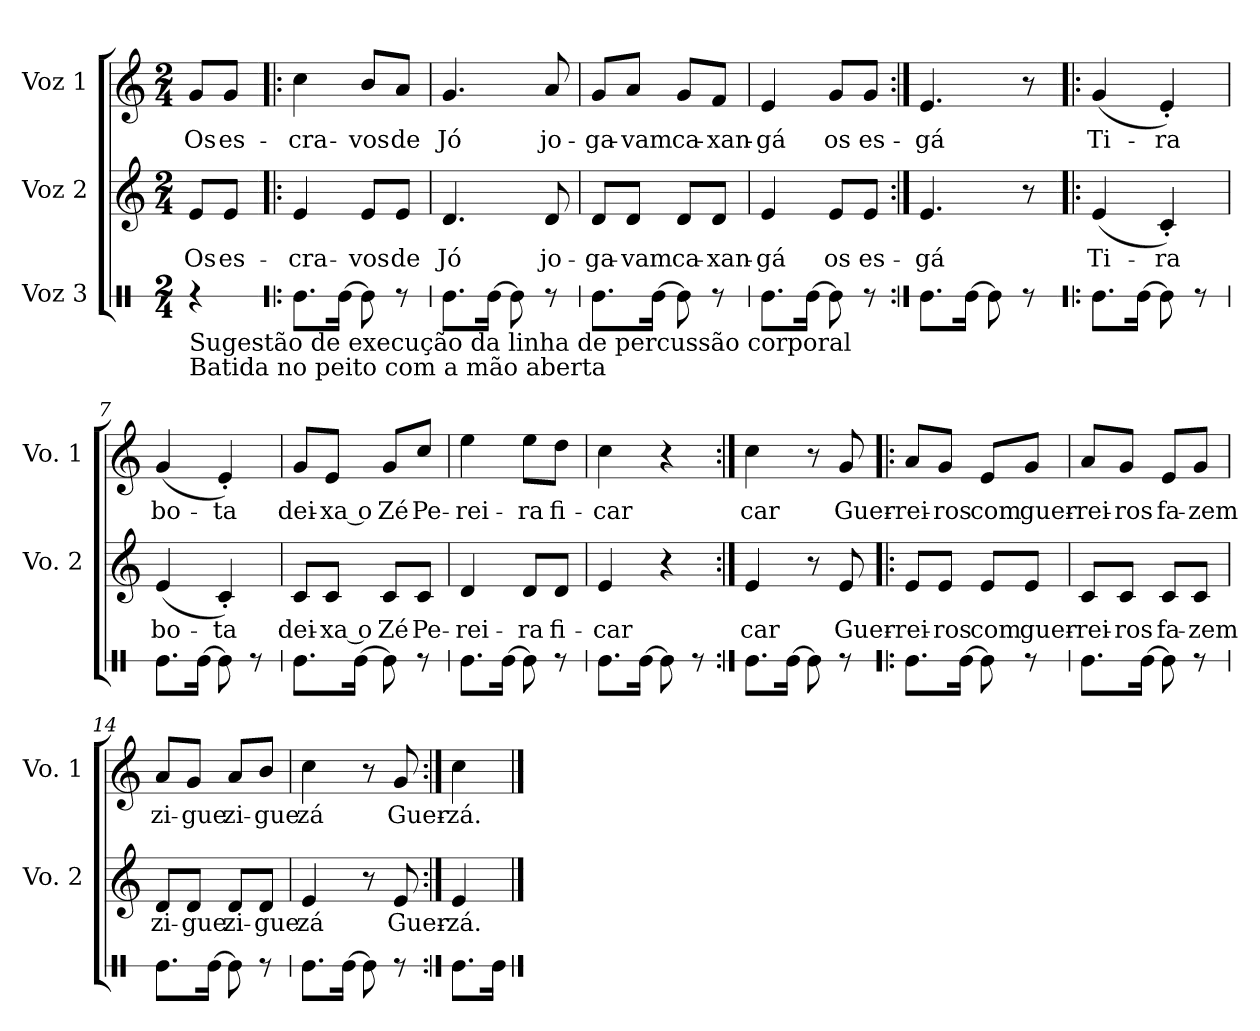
**kern	**kern	**text	**kern	**text
*part3	*part2	*part2	*part1	*part1
*staff3	*staff2	*staff2	*staff1	*staff1
*I"Voz 3	*I"Voz 2	*	*I"Voz 1	*
*	*I'Vo. 2	*	*I'Vo. 1	*
*stria1	*	*	*	*
*clefX	*clefG2	*	*clefG2	*
*k[]	*k[]	*	*k[]	*
*M2/4	*M2/4	*	*M2/4	*
*MM90	*MM90	*	*MM90	*
=	=	=	=	=
!LO:TX:b:t=Sugestão de execução da linha de percussão corporal	!	!	!	!
!LO:TX:b:t=Batida no peito com a mão aberta	!	!	!	!
!	!	!LO:LY:b	!	!LO:LY:b
4r	8e/L	Os	8g/L	Os
!	!	!LO:LY:b	!	!LO:LY:b
.	8e/J	es-	8g/J	es-
=1!|:	=1!|:	=1!|:	=1!|:	=1!|:
!	!	!LO:LY:b	!	!LO:LY:b
8.Re\L	4e/	-cra-	4cc\	-cra-
[16Re\Jk	.	.	.	.
!	!	!LO:LY:b	!	!LO:LY:b
8Re\]	8e/L	-vos	8b/L	-vos
!	!	!LO:LY:b	!	!LO:LY:b
8r	8e/J	de	8a/J	de
=2	=2	=2	=2	=2
!	!	!LO:LY:b	!	!LO:LY:b
8.Re\L	4.d/	Jó	4.g/	Jó
[16Re\Jk	.	.	.	.
8Re\]	.	.	.	.
!	!	!LO:LY:b	!	!LO:LY:b
8r	8d/	jo-	8a/	jo-
=3	=3	=3	=3	=3
!	!	!LO:LY:b	!	!LO:LY:b
8.Re\L	8d/L	-ga-	8g/L	-ga-
!	!	!LO:LY:b	!	!LO:LY:b
.	8d/J	-vam	8a/J	-vam
[16Re\Jk	.	.	.	.
!	!	!LO:LY:b	!	!LO:LY:b
8Re\]	8d/L	ca-	8g/L	ca-
!	!	!LO:LY:b	!	!LO:LY:b
8r	8d/J	-xan-	8f/J	-xan-
=4	=4	=4	=4	=4
!	!	!LO:LY:b	!	!LO:LY:b
8.Re\L	4e/	-gá	4e/	-gá
[16Re\Jk	.	.	.	.
!	!	!LO:LY:b	!	!LO:LY:b
8Re\]	8e/L	os	8g/L	os
!	!	!LO:LY:b	!	!LO:LY:b
8r	8e/J	es-	8g/J	es-
=5:|!	=5:|!	=5:|!	=5:|!	=5:|!
!	!	!LO:LY:b	!	!LO:LY:b
8.Re\L	4.e/	-gá	4.e/	-gá
[16Re\Jk	.	.	.	.
8Re\]	.	.	.	.
8r	8r	.	8r	.
!!LO:LB:g=z
=6!|:	=6!|:	=6!|:	=6!|:	=6!|:
!	!	!LO:LY:b	!	!LO:LY:b
8.Re\L	(<4e/	Ti-	(<4g/	Ti-
[16Re\Jk	.	.	.	.
!	!	!LO:LY:b	!	!LO:LY:b
8Re\]	4c'/)	-ra	4e'/)	-ra
8r	.	.	.	.
=7	=7	=7	=7	=7
!	!	!LO:LY:b	!	!LO:LY:b
8.Re\L	(<4e/	bo-	(<4g/	bo-
[16Re\Jk	.	.	.	.
!	!	!LO:LY:b	!	!LO:LY:b
8Re\]	4c'/)	-ta	4e'/)	-ta
8r	.	.	.	.
=8	=8	=8	=8	=8
!	!	!LO:LY:b	!	!LO:LY:b
8.Re\L	8c/L	dei-	8g/L	dei-
!	!	!LO:LY:b	!	!LO:LY:b
.	8c/J	-xa o	8e/J	-xa o
[16Re\Jk	.	.	.	.
!	!	!LO:LY:b	!	!LO:LY:b
8Re\]	8c/L	Zé	8g/L	Zé
!	!	!LO:LY:b	!	!LO:LY:b
8r	8c/J	Pe-	8cc/J	Pe-
=9	=9	=9	=9	=9
!	!	!LO:LY:b	!	!LO:LY:b
8.Re\L	4d/	-rei-	4ee\	-rei-
[16Re\Jk	.	.	.	.
!	!	!LO:LY:b	!	!LO:LY:b
8Re\]	8d/L	-ra	8ee\L	-ra
!	!	!LO:LY:b	!	!LO:LY:b
8r	8d/J	fi-	8dd\J	fi-
=10	=10	=10	=10	=10
!	!	!LO:LY:b	!	!LO:LY:b
8.Re\L	4e/	-car	4cc\	-car
[16Re\Jk	.	.	.	.
8Re\]	4r	.	4r	.
8r	.	.	.	.
=11:|!	=11:|!	=11:|!	=11:|!	=11:|!
!	!	!LO:LY:b	!	!LO:LY:b
8.Re\L	4e/	-car	4cc\	-car
[16Re\Jk	.	.	.	.
8Re\]	8r	.	8r	.
!	!	!LO:LY:b	!	!LO:LY:b
8r	8e/	Guer-	8g/	Guer-
!!LO:LB:g=z
=12!|:	=12!|:	=12!|:	=12!|:	=12!|:
!	!	!LO:LY:b	!	!LO:LY:b
8.Re\L	8e/L	-rei-	8a/L	-rei-
!	!	!LO:LY:b	!	!LO:LY:b
.	8e/J	-ros	8g/J	-ros
[16Re\Jk	.	.	.	.
!	!	!LO:LY:b	!	!LO:LY:b
8Re\]	8e/L	com	8e/L	com
!	!	!LO:LY:b	!	!LO:LY:b
8r	8e/J	guer-	8g/J	guer-
=13	=13	=13	=13	=13
!	!	!LO:LY:b	!	!LO:LY:b
8.Re\L	8c/L	-rei-	8a/L	-rei-
!	!	!LO:LY:b	!	!LO:LY:b
.	8c/J	-ros	8g/J	-ros
[16Re\Jk	.	.	.	.
!	!	!LO:LY:b	!	!LO:LY:b
8Re\]	8c/L	fa-	8e/L	fa-
!	!	!LO:LY:b	!	!LO:LY:b
8r	8c/J	-zem	8g/J	-zem
=14	=14	=14	=14	=14
!	!	!LO:LY:b	!	!LO:LY:b
8.Re\L	8d/L	zi-	8a/L	zi-
!	!	!LO:LY:b	!	!LO:LY:b
.	8d/J	-gue	8g/J	-gue
[16Re\Jk	.	.	.	.
!	!	!LO:LY:b	!	!LO:LY:b
8Re\]	8d/L	zi-	8a/L	zi-
!	!	!LO:LY:b	!	!LO:LY:b
8r	8d/J	-gue	8b/J	-gue
=15	=15	=15	=15	=15
!	!	!LO:LY:b	!	!LO:LY:b
8.Re\L	4e/	zá	4cc\	zá
[16Re\Jk	.	.	.	.
8Re\]	8r	.	8r	.
!	!	!LO:LY:b	!	!LO:LY:b
8r	8e/	Guer-	8g/	Guer-
=16:|!	=16:|!	=16:|!	=16:|!	=16:|!
!	!	!LO:LY:b	!	!LO:LY:b
8.Re\L	4e/	-zá.	4cc\	-zá.
16Re\Jk	.	.	.	.
==	==	==	==	==
*-	*-	*-	*-	*-
